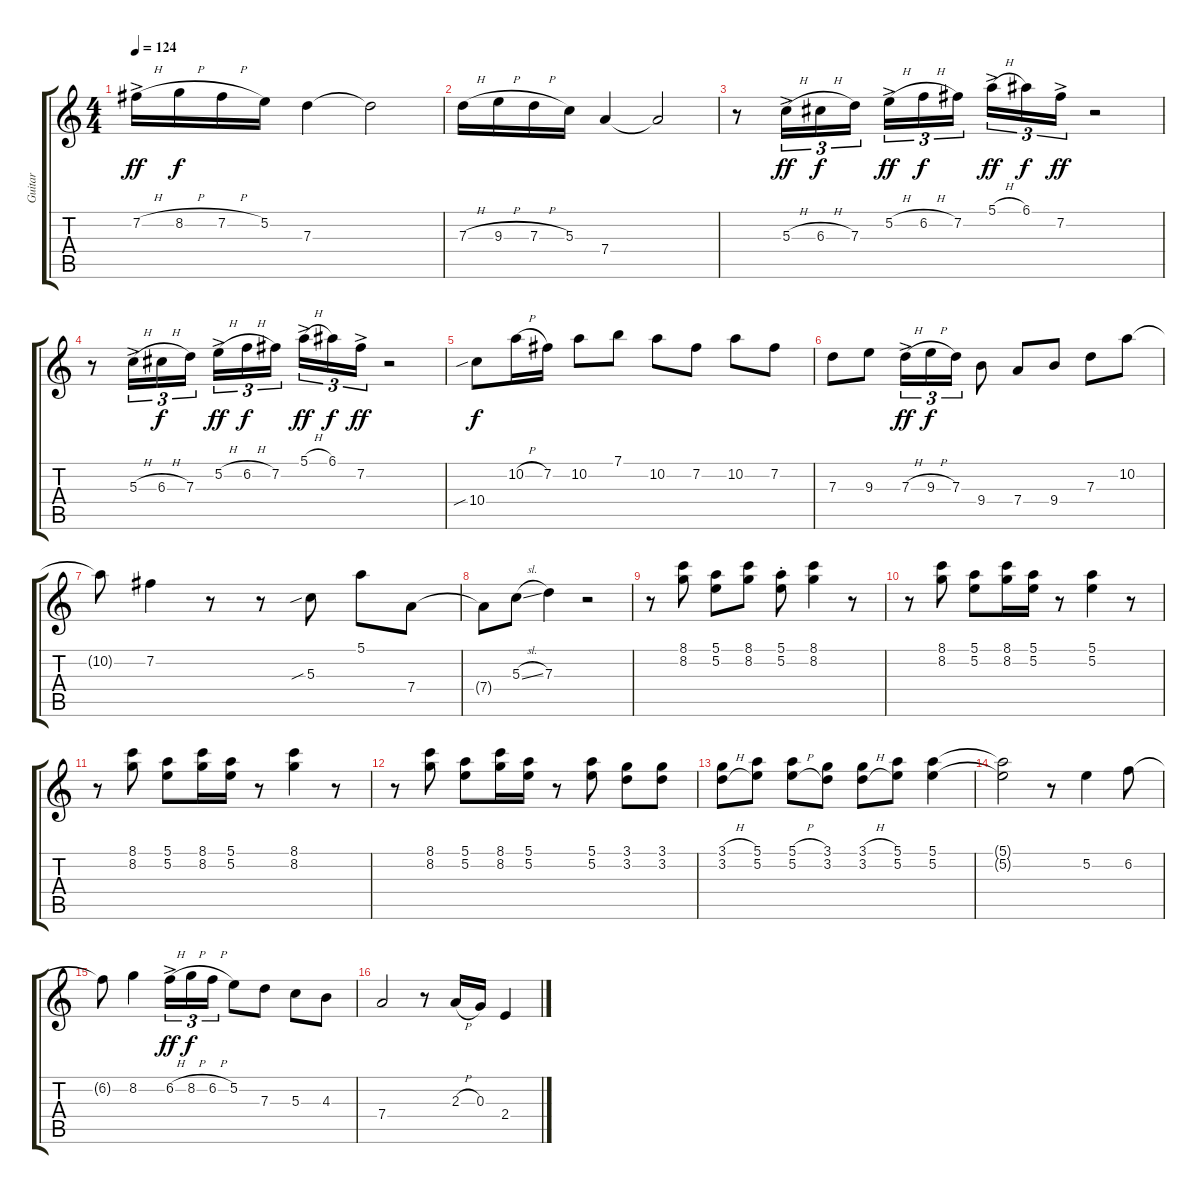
\track ("Guitar" "Guitar") {instrument electricguitarjazz}
\staff {score tabs}
\tuning (E4 B3 G3 D3 A2 E2) {hide}
\ts (4 4)
\tempo 124
\clef g2
\ks c
7.2{h ac}.16{dy ff} 8.2{h}.16{dy f} 7.2{h}.16 5.2.16 7.3.4 7.3{t}.2 |
7.3{h}.16 9.3{h}.16 7.3{h}.16 5.3.16 7.4.4 7.4{t}.2 |
r.8 5.3{h ac}.16{tu (3 2) dy ff} 6.3{h}.16{tu (3 2) dy f} 7.3.16{tu (3 2)} 5.2{h ac}.16{tu (3 2) dy ff} 6.2{h}.16{tu (3 2) dy f} 7.2.16{tu (3 2) beam splitsecondary} 5.1{h ac}.16{tu (3 2) dy ff} 6.1.16{tu (3 2) dy f} 7.2{ac}.16{tu (3 2) dy ff} r.2 |
r.8 5.3{h ac}.16{tu (3 2)} 6.3{h}.16{tu (3 2) dy f} 7.3.16{tu (3 2)} 5.2{h ac}.16{tu (3 2) dy ff} 6.2{h}.16{tu (3 2) dy f} 7.2.16{tu (3 2) beam splitsecondary} 5.1{h ac}.16{tu (3 2) dy ff} 6.1.16{tu (3 2) dy f} 7.2{ac}.16{tu (3 2) dy ff} r.2 |
10.4{sib}.8{dy f} 10.2{h}.16 7.2.16 10.2.8 7.1.8 10.2.8 7.2.8 10.2.8 7.2.8 |
7.3.8 9.3.8 7.3{h ac}.16{tu (3 2) dy ff} 9.3{h}.16{tu (3 2) dy f} 7.3.16{tu (3 2)} 9.4.8 7.4.8 9.4.8 7.3.8 10.2.8 |
10.2{t}.8 7.2.4 r.8 r.8 5.3{sib}.8 5.1.8 7.4.8 |
7.4{t}.8 5.3{sl}.8 7.3.4 r.2 |
r.8 (8.1 8.2).8 (5.1 5.2).8 (8.1 8.2).8 (5.1{st} 5.2{st}).8 (8.1 8.2).4 r.8 |
r.8 (8.1 8.2).8 (5.1 5.2).8 (8.1 8.2).16 (5.1 5.2).16 r.8 (5.1 5.2).4 r.8 |
r.8 (8.1 8.2).8 (5.1 5.2).8 (8.1 8.2).16 (5.1 5.2).16 r.8 (8.1 8.2).4 r.8 |
r.8 (8.1 8.2).8 (5.1 5.2).8 (8.1 8.2).16 (5.1 5.2).16 r.8 (5.1 5.2).8 (3.1 3.2).8 (3.1 3.2).8 |
(3.1{h} 3.2{h}).8 (5.1 5.2).8 (5.1{h} 5.2{h}).8 (3.1 3.2).8 (3.1{h} 3.2{h}).8 (5.1 5.2).8 (5.1 5.2).4 |
(5.1{t} 5.2{t}).2 r.8 5.2.4 6.2.8 |
6.2{t}.8 8.2.4 6.2{h ac}.16{tu (3 2) dy ff} 8.2{h}.16{tu (3 2) dy f} 6.2{h}.16{tu (3 2)} 5.2.8 7.3.8 5.3.8 4.3.8 |
7.4.2 r.8 2.3{h}.16 0.3.16 2.4.4
